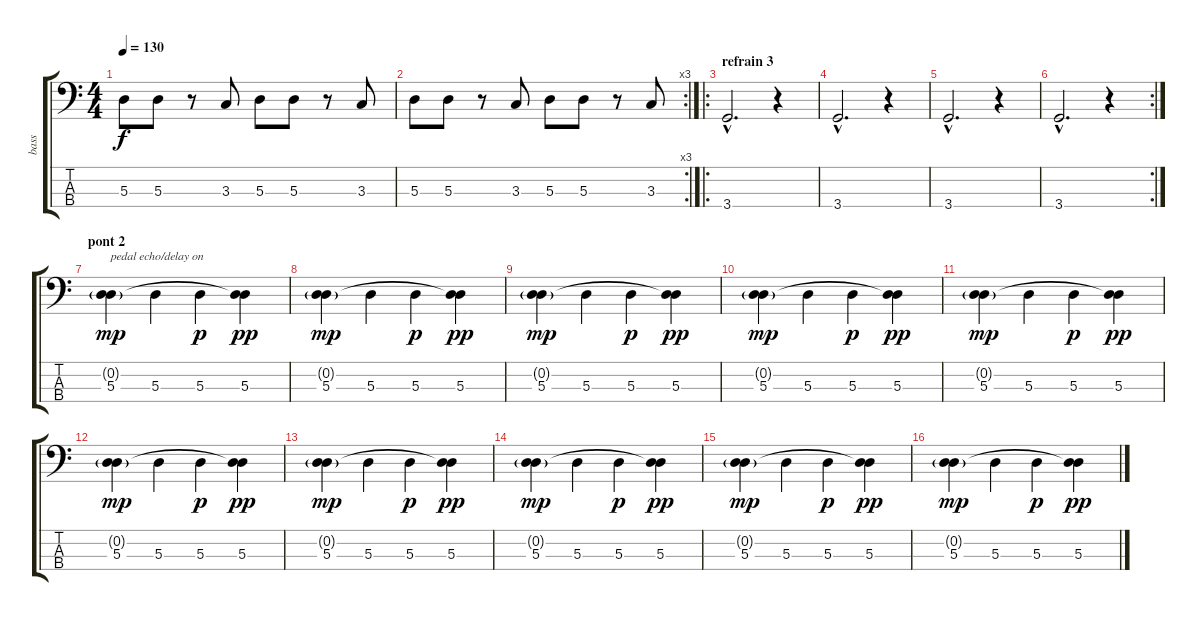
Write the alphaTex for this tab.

\track ("bass" "bass") {instrument electricbassfinger}
\staff {score tabs}
\tuning (G2 D2 A1 E1) {hide}
\ts (4 4)
\tempo 130
\clef f4
\ks c
5.3.8{dy f} 5.3.8 r.8 3.3.8 5.3.8 5.3.8 r.8 3.3.8 |
\rc 3
5.3.8 5.3.8 r.8 3.3.8 5.3.8 5.3.8 r.8 3.3.8 |
\ro
\section ("" "refrain 3")
3.4{hac}.2{d} r.4 |
3.4{hac}.2{d} r.4 |
3.4{hac}.2{d} r.4 |
\rc 2
3.4{hac}.2{d} r.4 |
\section ("" "pont 2")
(0.2{g} 5.3).4{txt "pedal echo/delay on" dy mp} 5.3.4 5.3.4{dy p} (0.2{t} 5.3).4{dy pp} |
(0.2{g} 5.3).4{dy mp} 5.3.4 5.3.4{dy p} (0.2{t} 5.3).4{dy pp} |
(0.2{g} 5.3).4{dy mp} 5.3.4 5.3.4{dy p} (0.2{t} 5.3).4{dy pp} |
(0.2{g} 5.3).4{dy mp} 5.3.4 5.3.4{dy p} (0.2{t} 5.3).4{dy pp} |
(0.2{g} 5.3).4{dy mp} 5.3.4 5.3.4{dy p} (0.2{t} 5.3).4{dy pp} |
(0.2{g} 5.3).4{dy mp} 5.3.4 5.3.4{dy p} (0.2{t} 5.3).4{dy pp} |
(0.2{g} 5.3).4{dy mp} 5.3.4 5.3.4{dy p} (0.2{t} 5.3).4{dy pp} |
(0.2{g} 5.3).4{dy mp} 5.3.4 5.3.4{dy p} (0.2{t} 5.3).4{dy pp} |
(0.2{g} 5.3).4{dy mp} 5.3.4 5.3.4{dy p} (0.2{t} 5.3).4{dy pp} |
(0.2{g} 5.3).4{dy mp} 5.3.4 5.3.4{dy p} (0.2{t} 5.3).4{dy pp}
